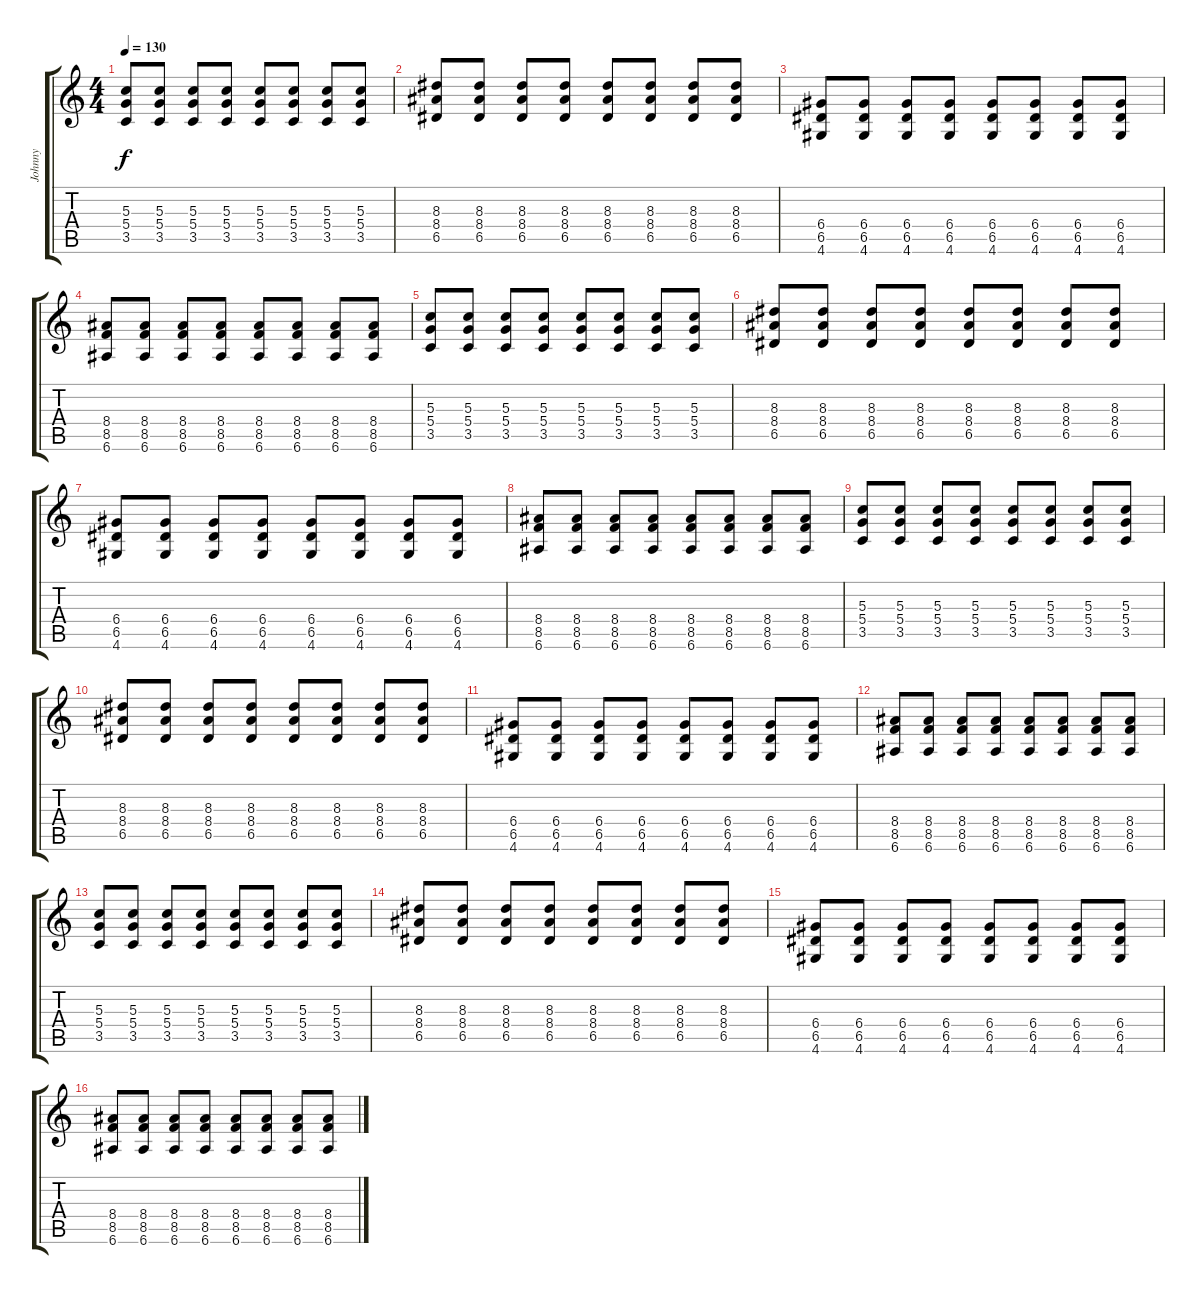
\track ("Johnny" "Johnny") {instrument distortionguitar}
\staff {score tabs}
\tuning (E4 B3 G3 D3 A2 E2) {hide}
\ts (4 4)
\tempo 130
\clef g2
\ks c
(5.3 5.4 3.5).8{dy f} (5.3 5.4 3.5).8 (5.3 5.4 3.5).8 (5.3 5.4 3.5).8 (5.3 5.4 3.5).8 (5.3 5.4 3.5).8 (5.3 5.4 3.5).8 (5.3 5.4 3.5).8 |
(8.3 8.4 6.5).8 (8.3 8.4 6.5).8 (8.3 8.4 6.5).8 (8.3 8.4 6.5).8 (8.3 8.4 6.5).8 (8.3 8.4 6.5).8 (8.3 8.4 6.5).8 (8.3 8.4 6.5).8 |
(6.4 6.5 4.6).8 (6.4 6.5 4.6).8 (6.4 6.5 4.6).8 (6.4 6.5 4.6).8 (6.4 6.5 4.6).8 (6.4 6.5 4.6).8 (6.4 6.5 4.6).8 (6.4 6.5 4.6).8 |
(8.4 8.5 6.6).8 (8.4 8.5 6.6).8 (8.4 8.5 6.6).8 (8.4 8.5 6.6).8 (8.4 8.5 6.6).8 (8.4 8.5 6.6).8 (8.4 8.5 6.6).8 (8.4 8.5 6.6).8 |
(5.3 5.4 3.5).8 (5.3 5.4 3.5).8 (5.3 5.4 3.5).8 (5.3 5.4 3.5).8 (5.3 5.4 3.5).8 (5.3 5.4 3.5).8 (5.3 5.4 3.5).8 (5.3 5.4 3.5).8 |
(8.3 8.4 6.5).8 (8.3 8.4 6.5).8 (8.3 8.4 6.5).8 (8.3 8.4 6.5).8 (8.3 8.4 6.5).8 (8.3 8.4 6.5).8 (8.3 8.4 6.5).8 (8.3 8.4 6.5).8 |
(6.4 6.5 4.6).8 (6.4 6.5 4.6).8 (6.4 6.5 4.6).8 (6.4 6.5 4.6).8 (6.4 6.5 4.6).8 (6.4 6.5 4.6).8 (6.4 6.5 4.6).8 (6.4 6.5 4.6).8 |
(8.4 8.5 6.6).8 (8.4 8.5 6.6).8 (8.4 8.5 6.6).8 (8.4 8.5 6.6).8 (8.4 8.5 6.6).8 (8.4 8.5 6.6).8 (8.4 8.5 6.6).8 (8.4 8.5 6.6).8 |
(5.3 5.4 3.5).8 (5.3 5.4 3.5).8 (5.3 5.4 3.5).8 (5.3 5.4 3.5).8 (5.3 5.4 3.5).8 (5.3 5.4 3.5).8 (5.3 5.4 3.5).8 (5.3 5.4 3.5).8 |
(8.3 8.4 6.5).8 (8.3 8.4 6.5).8 (8.3 8.4 6.5).8 (8.3 8.4 6.5).8 (8.3 8.4 6.5).8 (8.3 8.4 6.5).8 (8.3 8.4 6.5).8 (8.3 8.4 6.5).8 |
(6.4 6.5 4.6).8 (6.4 6.5 4.6).8 (6.4 6.5 4.6).8 (6.4 6.5 4.6).8 (6.4 6.5 4.6).8 (6.4 6.5 4.6).8 (6.4 6.5 4.6).8 (6.4 6.5 4.6).8 |
(8.4 8.5 6.6).8 (8.4 8.5 6.6).8 (8.4 8.5 6.6).8 (8.4 8.5 6.6).8 (8.4 8.5 6.6).8 (8.4 8.5 6.6).8 (8.4 8.5 6.6).8 (8.4 8.5 6.6).8 |
(5.3 5.4 3.5).8 (5.3 5.4 3.5).8 (5.3 5.4 3.5).8 (5.3 5.4 3.5).8 (5.3 5.4 3.5).8 (5.3 5.4 3.5).8 (5.3 5.4 3.5).8 (5.3 5.4 3.5).8 |
(8.3 8.4 6.5).8 (8.3 8.4 6.5).8 (8.3 8.4 6.5).8 (8.3 8.4 6.5).8 (8.3 8.4 6.5).8 (8.3 8.4 6.5).8 (8.3 8.4 6.5).8 (8.3 8.4 6.5).8 |
(6.4 6.5 4.6).8 (6.4 6.5 4.6).8 (6.4 6.5 4.6).8 (6.4 6.5 4.6).8 (6.4 6.5 4.6).8 (6.4 6.5 4.6).8 (6.4 6.5 4.6).8 (6.4 6.5 4.6).8 |
(8.4 8.5 6.6).8 (8.4 8.5 6.6).8 (8.4 8.5 6.6).8 (8.4 8.5 6.6).8 (8.4 8.5 6.6).8 (8.4 8.5 6.6).8 (8.4 8.5 6.6).8 (8.4 8.5 6.6).8
